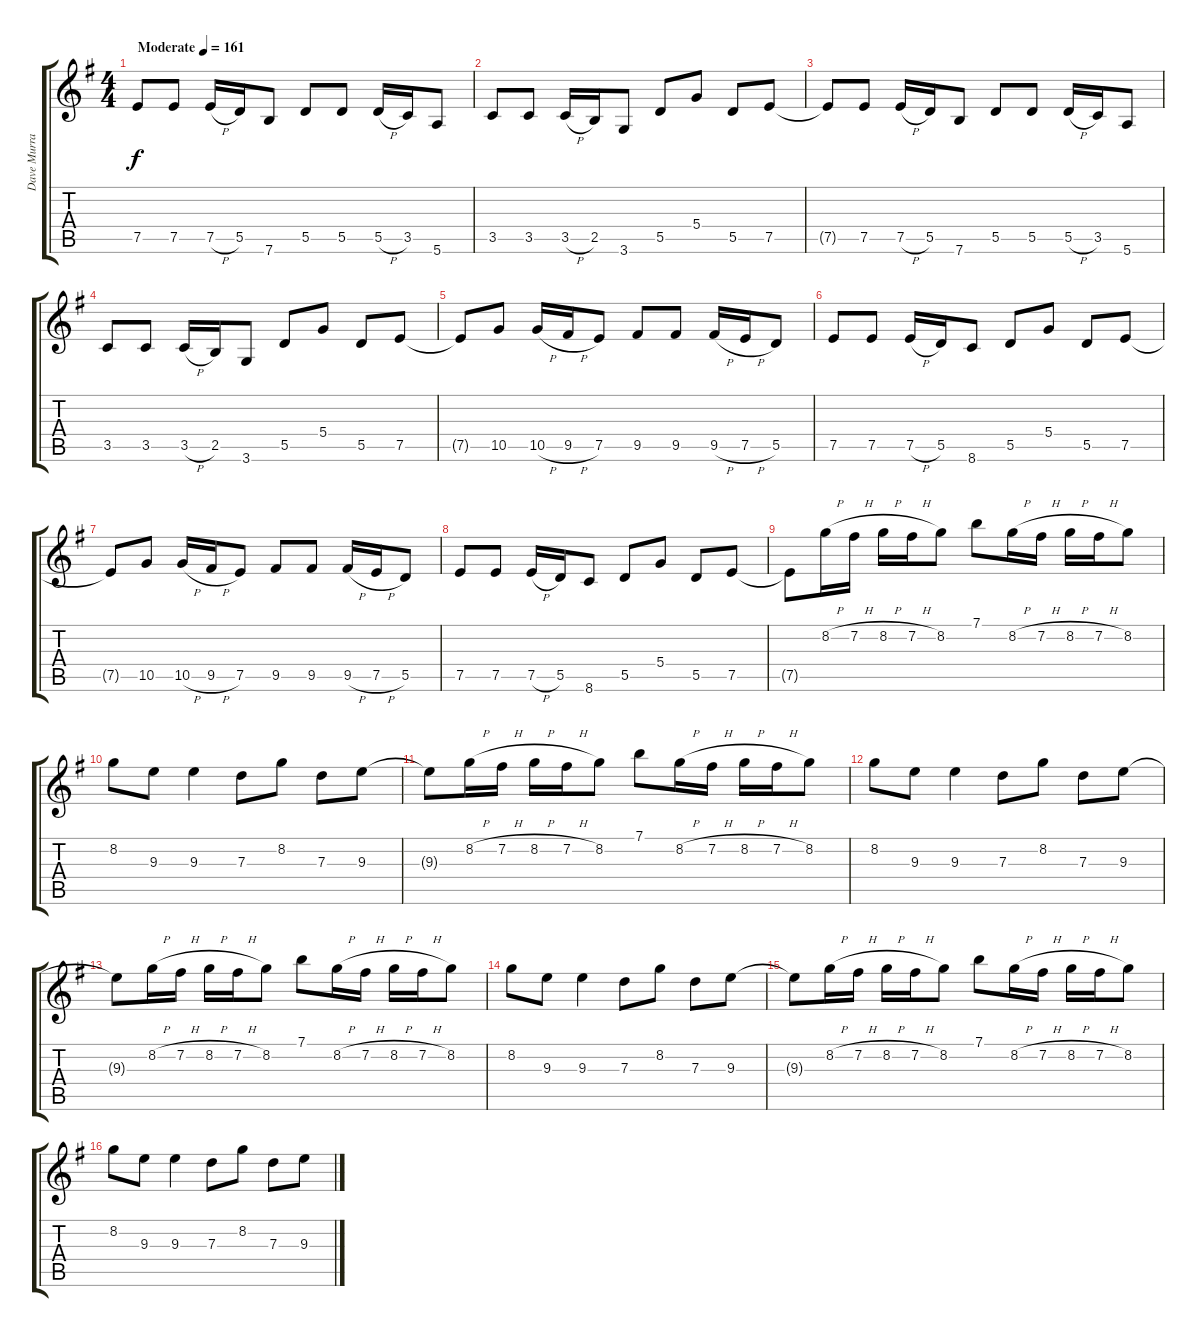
\track ("Dave Murray" "Dave Murra") {instrument distortionguitar}
\staff {score tabs}
\tuning (E4 B3 G3 D3 A2 E2) {hide}
\ts (4 4)
\tempo (161 "Moderate")
\clef g2
\ks eminor
7.5.8{dy f instrument distortionguitar} 7.5.8 7.5{h}.16 5.5.16 7.6.8 5.5.8 5.5.8 5.5{h}.16 3.5.16 5.6.8 |
3.5.8 3.5.8 3.5{h}.16 2.5.16 3.6.8 5.5.8 5.4.8 5.5.8 7.5.8 |
7.5{t}.8 7.5.8 7.5{h}.16 5.5.16 7.6.8 5.5.8 5.5.8 5.5{h}.16 3.5.16 5.6.8 |
3.5.8 3.5.8 3.5{h}.16 2.5.16 3.6.8 5.5.8 5.4.8 5.5.8 7.5.8 |
7.5{t}.8 10.5.8 10.5{h}.16 9.5{h}.16 7.5.8 9.5.8 9.5.8 9.5{h}.16 7.5{h}.16 5.5.8 |
7.5.8 7.5.8 7.5{h}.16 5.5.16 8.6.8 5.5.8 5.4.8 5.5.8 7.5.8 |
7.5{t}.8 10.5.8 10.5{h}.16 9.5{h}.16 7.5.8 9.5.8 9.5.8 9.5{h}.16 7.5{h}.16 5.5.8 |
7.5.8 7.5.8 7.5{h}.16 5.5.16 8.6.8 5.5.8 5.4.8 5.5.8 7.5.8 |
7.5{t}.8 8.2{h}.16 7.2{h}.16 8.2{h}.16 7.2{h}.16 8.2.8 7.1.8 8.2{h}.16 7.2{h}.16 8.2{h}.16 7.2{h}.16 8.2.8 |
8.2.8 9.3.8 9.3.4 7.3.8 8.2.8 7.3.8 9.3.8 |
9.3{t}.8 8.2{h}.16 7.2{h}.16 8.2{h}.16 7.2{h}.16 8.2.8 7.1.8 8.2{h}.16 7.2{h}.16 8.2{h}.16 7.2{h}.16 8.2.8 |
8.2.8 9.3.8 9.3.4 7.3.8 8.2.8 7.3.8 9.3.8 |
9.3{t}.8 8.2{h}.16 7.2{h}.16 8.2{h}.16 7.2{h}.16 8.2.8 7.1.8 8.2{h}.16 7.2{h}.16 8.2{h}.16 7.2{h}.16 8.2.8 |
8.2.8 9.3.8 9.3.4 7.3.8 8.2.8 7.3.8 9.3.8 |
9.3{t}.8 8.2{h}.16 7.2{h}.16 8.2{h}.16 7.2{h}.16 8.2.8 7.1.8 8.2{h}.16 7.2{h}.16 8.2{h}.16 7.2{h}.16 8.2.8 |
8.2.8 9.3.8 9.3.4 7.3.8 8.2.8 7.3.8 9.3.8
